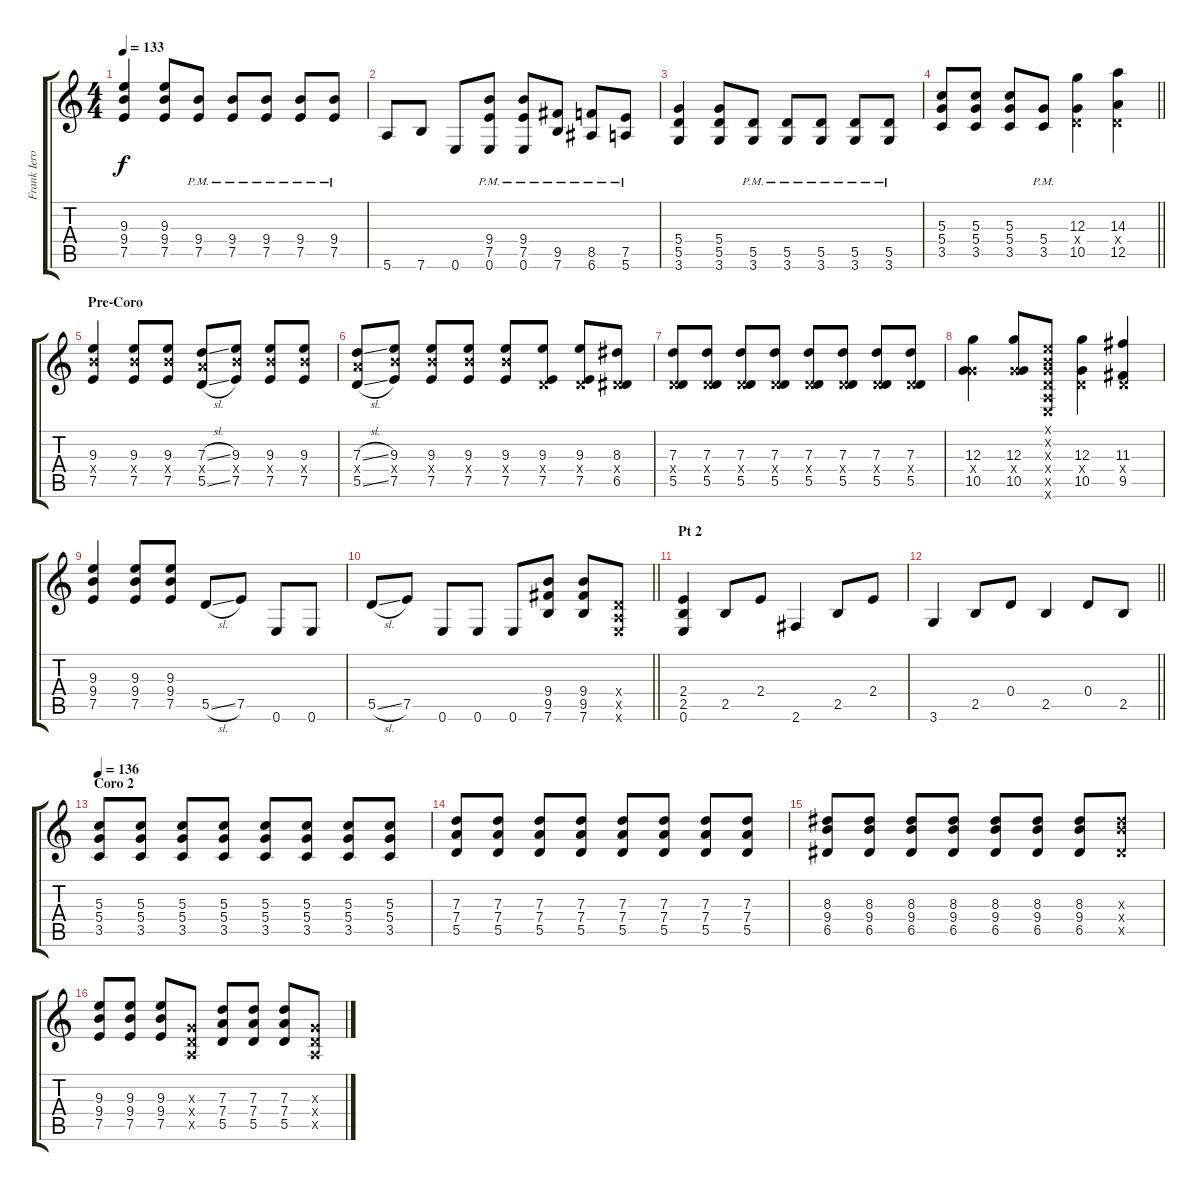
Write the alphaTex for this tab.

\track ("Frank Iero [Guitar]" "Frank Iero") {instrument overdrivenguitar}
\staff {score tabs}
\tuning (E4 B3 G3 D3 A2 E2) {hide}
\ts (4 4)
\tempo 133
\clef g2
\ks c
(9.3 9.4 7.5).4{dy f} (9.3 9.4 7.5).8 (9.4{pm} 7.5{pm}).8 (9.4{pm} 7.5{pm}).8 (9.4{pm} 7.5{pm}).8 (9.4{pm} 7.5{pm}).8 (9.4{pm} 7.5{pm}).8 |
5.6.8 7.6.8 0.6.8 (9.4{pm} 7.5{pm} 0.6{pm}).8 (9.4{pm} 7.5{pm} 0.6{pm}).8 (9.5{pm} 7.6{pm}).8 (8.5{pm} 6.6{pm}).8 (7.5{pm} 5.6{pm}).8 |
(5.4 5.5 3.6).4 (5.4 5.5 3.6).8 (5.5{pm} 3.6{pm}).8 (5.5{pm} 3.6{pm}).8 (5.5{pm} 3.6{pm}).8 (5.5{pm} 3.6{pm}).8 (5.5{pm} 3.6{pm}).8 |
\barLineRight lightlight
(5.3 5.4 3.5).8 (5.3 5.4 3.5).8 (5.3 5.4 3.5).8 (5.4{pm} 3.5{pm}).8 (12.3 0.4{x} 10.5).4 (14.3 0.4{x} 12.5).4 |
\section ("" "Pre-Coro")
(9.3 9.4{x} 7.5).4 (9.3 9.4{x} 7.5).8 (9.3 9.4{x} 7.5).8 (7.3{sl} 7.4{x} 5.5{sl}).8 (9.3 9.4{x} 7.5).8 (9.3 9.4{x} 7.5).8 (9.3 9.4{x} 7.5).8 |
(7.3{sl} 7.4{x} 5.5{sl}).8 (9.3 9.4{x} 7.5).8 (9.3 9.4{x} 7.5).8 (9.3 9.4{x} 7.5).8 (9.3 9.4{x} 7.5).8 (9.3 0.4{x} 7.5).8 (9.3 0.4{x} 7.5).8 (8.3 0.4{x} 6.5).8 |
(7.3 0.4{x} 5.5).8 (7.3 0.4{x} 5.5).8 (7.3 0.4{x} 5.5).8 (7.3 0.4{x} 5.5).8 (7.3 0.4{x} 5.5).8 (7.3 0.4{x} 5.5).8 (7.3 0.4{x} 5.5).8 (7.3 0.4{x} 5.5).8 |
(12.3 5.4{x} 10.5).4 (12.3 5.4{x} 10.5).8 (0.1{x} 0.2{x} 0.3{x} 0.4{x} 0.5{x} 0.6{x}).8 (12.3 0.4{x} 10.5).4 (11.3 0.4{x} 9.5).4 |
(9.3 9.4 7.5).4 (9.3 9.4 7.5).8 (9.3 9.4 7.5).8 5.5{sl}.8 7.5.8 0.6.8 0.6.8 |
\barLineRight lightlight
5.5{sl}.8 7.5.8 0.6.8 0.6.8 0.6.8 (9.4 9.5 7.6).8 (9.4 9.5 7.6).8 (0.4{x} 0.5{x} 0.6{x}).8 |
\section ("" "Pt 2")
(2.4 2.5 0.6).4 2.5.8 2.4.8 2.6.4 2.5.8 2.4.8 |
\barLineRight lightlight
3.6.4 2.5.8 0.4.8 2.5.4 0.4.8 2.5.8 |
\section ("" "Coro 2")
\tempo 136
(5.3 5.4 3.5).8 (5.3 5.4 3.5).8 (5.3 5.4 3.5).8 (5.3 5.4 3.5).8 (5.3 5.4 3.5).8 (5.3 5.4 3.5).8 (5.3 5.4 3.5).8 (5.3 5.4 3.5).8 |
(7.3 7.4 5.5).8 (7.3 7.4 5.5).8 (7.3 7.4 5.5).8 (7.3 7.4 5.5).8 (7.3 7.4 5.5).8 (7.3 7.4 5.5).8 (7.3 7.4 5.5).8 (7.3 7.4 5.5).8 |
(8.3 9.4 6.5).8 (8.3 9.4 6.5).8 (8.3 9.4 6.5).8 (8.3 9.4 6.5).8 (8.3 9.4 6.5).8 (8.3 9.4 6.5).8 (8.3 9.4 6.5).8 (8.3{x} 9.4{x} 6.5{x}).8 |
(9.3 9.4 7.5).8 (9.3 9.4 7.5).8 (9.3 9.4 7.5).8 (0.3{x} 0.4{x} 0.5{x}).8 (7.3 7.4 5.5).8 (7.3 7.4 5.5).8 (7.3 7.4 5.5).8 (0.3{x} 0.4{x} 0.5{x}).8
